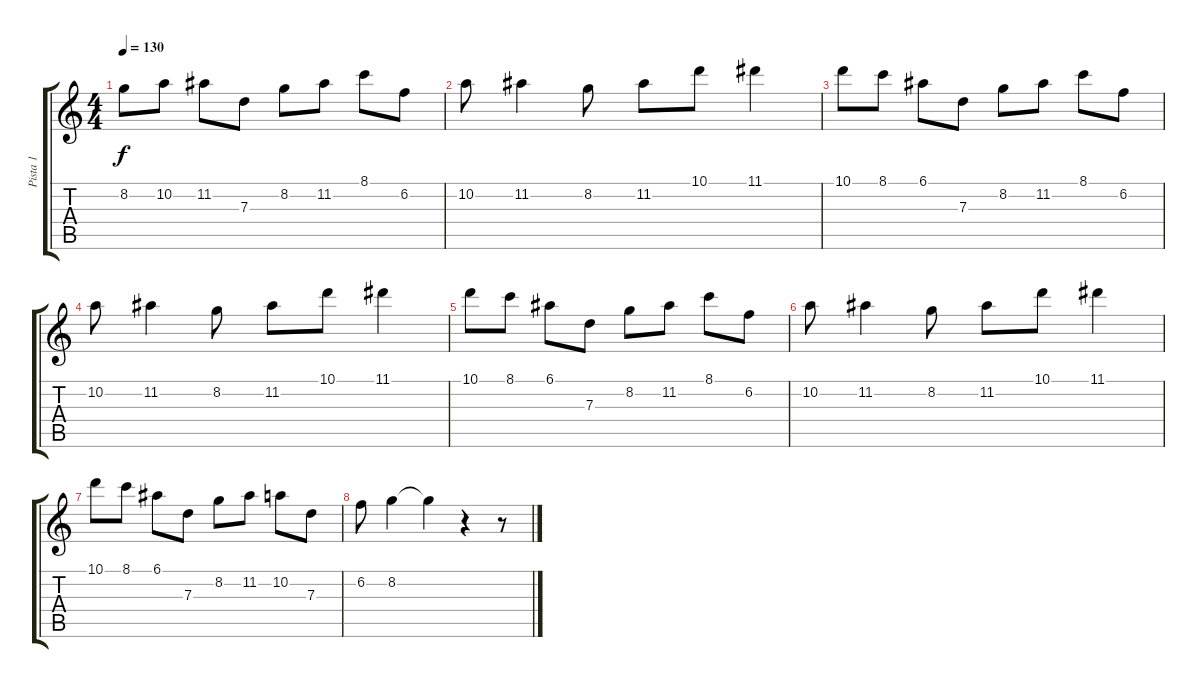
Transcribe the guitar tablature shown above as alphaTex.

\track ("Pista 1" "Pista 1") {instrument distortionguitar}
\staff {score tabs}
\tuning (E4 B3 G3 D3 A2 E2) {hide}
\ts (4 4)
\tempo 130
\clef g2
\ks c
8.2.8{dy f} 10.2.8 11.2.8 7.3.8 8.2.8 11.2.8 8.1.8 6.2.8 |
10.2.8 11.2.4 8.2.8 11.2.8 10.1.8 11.1.4 |
10.1.8 8.1.8 6.1.8 7.3.8 8.2.8 11.2.8 8.1.8 6.2.8 |
10.2.8 11.2.4 8.2.8 11.2.8 10.1.8 11.1.4 |
10.1.8 8.1.8 6.1.8 7.3.8 8.2.8 11.2.8 8.1.8 6.2.8 |
10.2.8 11.2.4 8.2.8 11.2.8 10.1.8 11.1.4 |
10.1.8 8.1.8 6.1.8 7.3.8 8.2.8 11.2.8 10.2.8 7.3.8 |
6.2.8 8.2.4 8.2{t}.4 r.4 r.8
